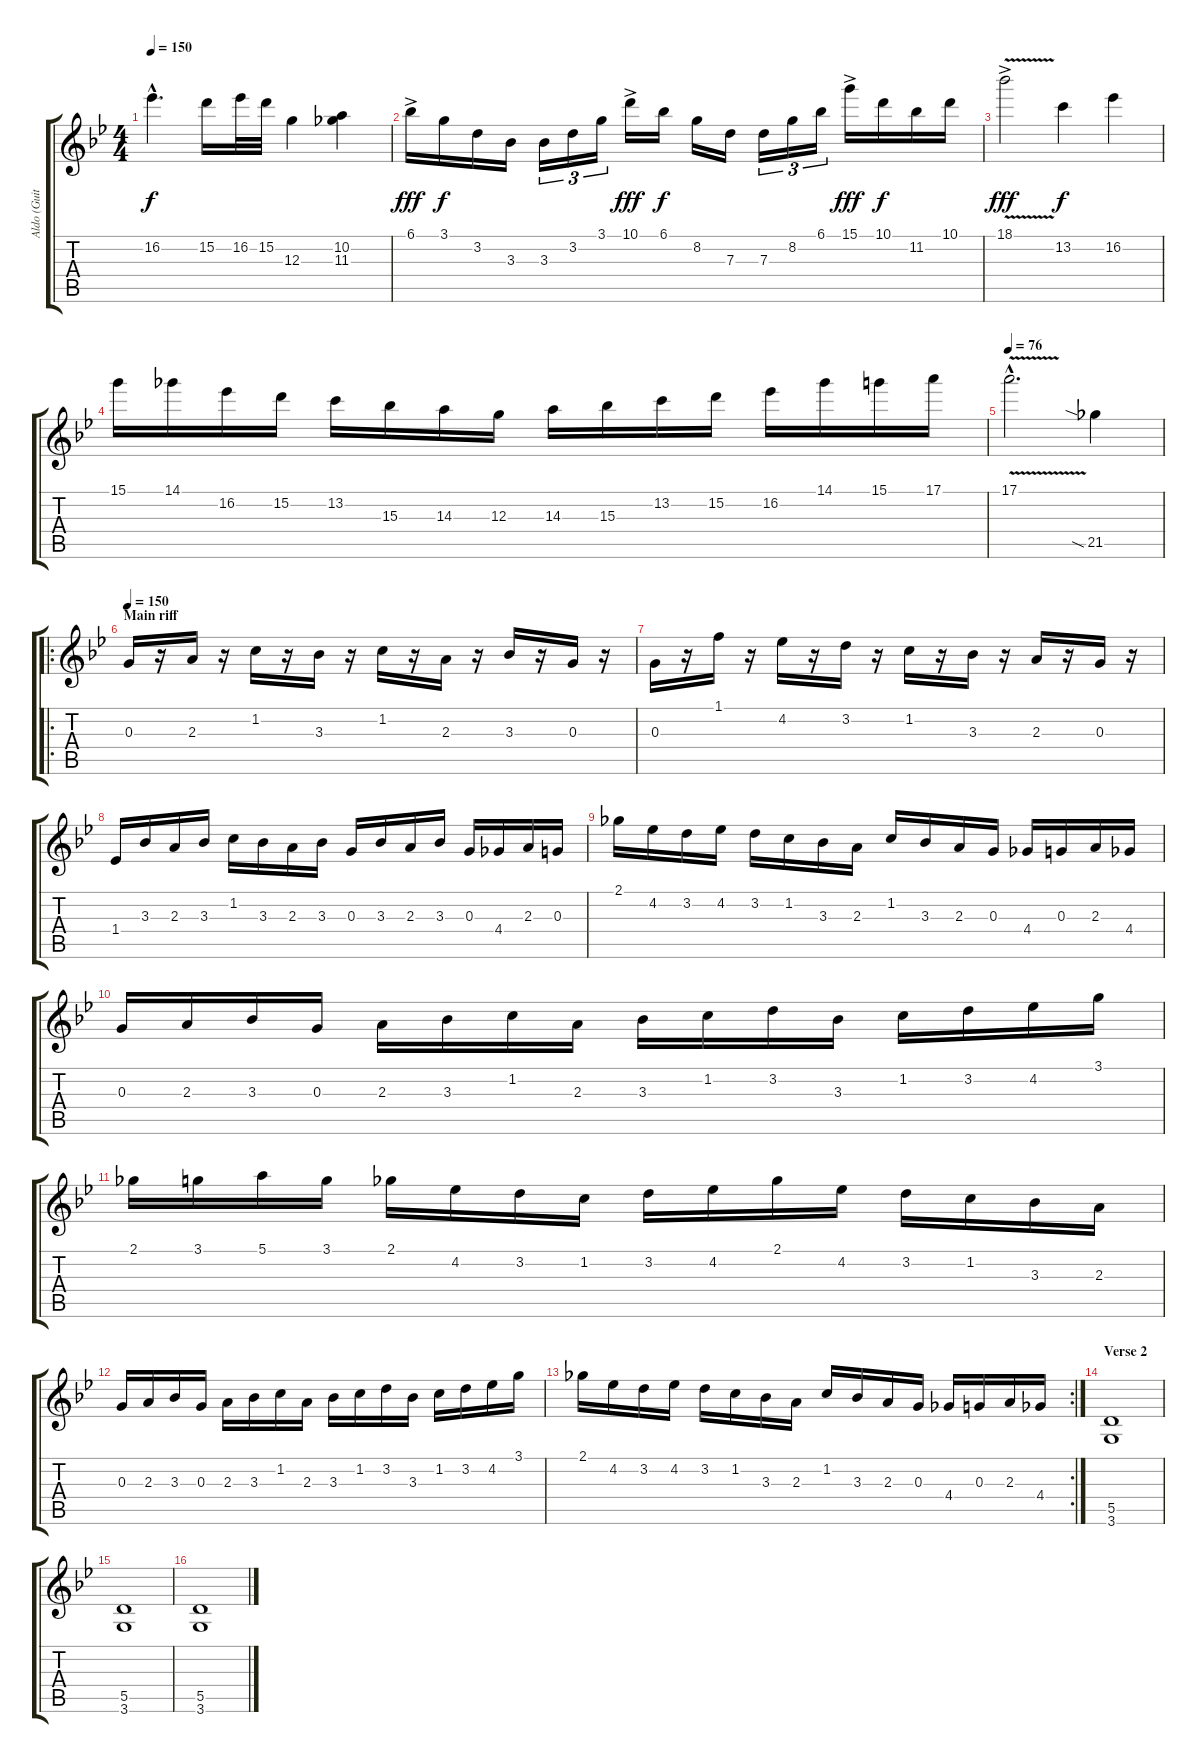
\track ("Aldo (Guitar I)" "Aldo (Guit") {instrument distortionguitar}
\staff {score tabs}
\tuning (E4 B3 G3 D3 A2 E2) {hide}
\ts (4 4)
\tempo 150
\clef g2
\ks gminor
16.2{hac}.4{d dy f} 15.2.16 16.2.32 15.2.32 12.3.4 (10.2 11.3).4 |
6.1{ac}.16{dy fff} 3.1.16{dy f} 3.2.16 3.3.16 3.3.16{tu (3 2)} 3.2.16{tu (3 2)} 3.1.16{tu (3 2)} 10.1{ac}.16{dy fff} 6.1.16{dy f} 8.2.16 7.3.16 7.3.16{tu (3 2)} 8.2.16{tu (3 2)} 6.1.16{tu (3 2)} 15.1{ac}.16{dy fff} 10.1.16{dy f} 11.2.16 10.1.16 |
18.1{v ac}.2{dy fff} 13.2.4{dy f} 16.2.4 |
15.1.16 14.1.16 16.2.16 15.2.16 13.2.16 15.3.16 14.3.16 12.3.16 14.3.16 15.3.16 13.2.16 15.2.16 16.2.16 14.1.16 15.1.16 17.1.16 |
\tempo 76
17.1{v hac}.2{d} 21.5{sia}.4 |
\ro
\section ("" "Main riff")
\tempo 150
0.3.16 r.16 2.3.16 r.16 1.2.16 r.16 3.3.16 r.16 1.2.16 r.16 2.3.16 r.16 3.3.16 r.16 0.3.16 r.16 |
0.3.16 r.16 1.1.16 r.16 4.2.16 r.16 3.2.16 r.16 1.2.16 r.16 3.3.16 r.16 2.3.16 r.16 0.3.16 r.16 |
1.4.16 3.3.16 2.3.16 3.3.16 1.2.16 3.3.16 2.3.16 3.3.16 0.3.16 3.3.16 2.3.16 3.3.16 0.3.16 4.4.16 2.3.16 0.3.16 |
2.1.16 4.2.16 3.2.16 4.2.16 3.2.16 1.2.16 3.3.16 2.3.16 1.2.16 3.3.16 2.3.16 0.3.16 4.4.16 0.3.16 2.3.16 4.4.16 |
0.3.16 2.3.16 3.3.16 0.3.16 2.3.16 3.3.16 1.2.16 2.3.16 3.3.16 1.2.16 3.2.16 3.3.16 1.2.16 3.2.16 4.2.16 3.1.16 |
2.1.16 3.1.16 5.1.16 3.1.16 2.1.16 4.2.16 3.2.16 1.2.16 3.2.16 4.2.16 2.1.16 4.2.16 3.2.16 1.2.16 3.3.16 2.3.16 |
0.3.16 2.3.16 3.3.16 0.3.16 2.3.16 3.3.16 1.2.16 2.3.16 3.3.16 1.2.16 3.2.16 3.3.16 1.2.16 3.2.16 4.2.16 3.1.16 |
\rc 2
2.1.16 4.2.16 3.2.16 4.2.16 3.2.16 1.2.16 3.3.16 2.3.16 1.2.16 3.3.16 2.3.16 0.3.16 4.4.16 0.3.16 2.3.16 4.4.16 |
\section ("" "Verse 2")
(5.5 3.6).1 |
(5.5 3.6).1 |
(5.5 3.6).1
